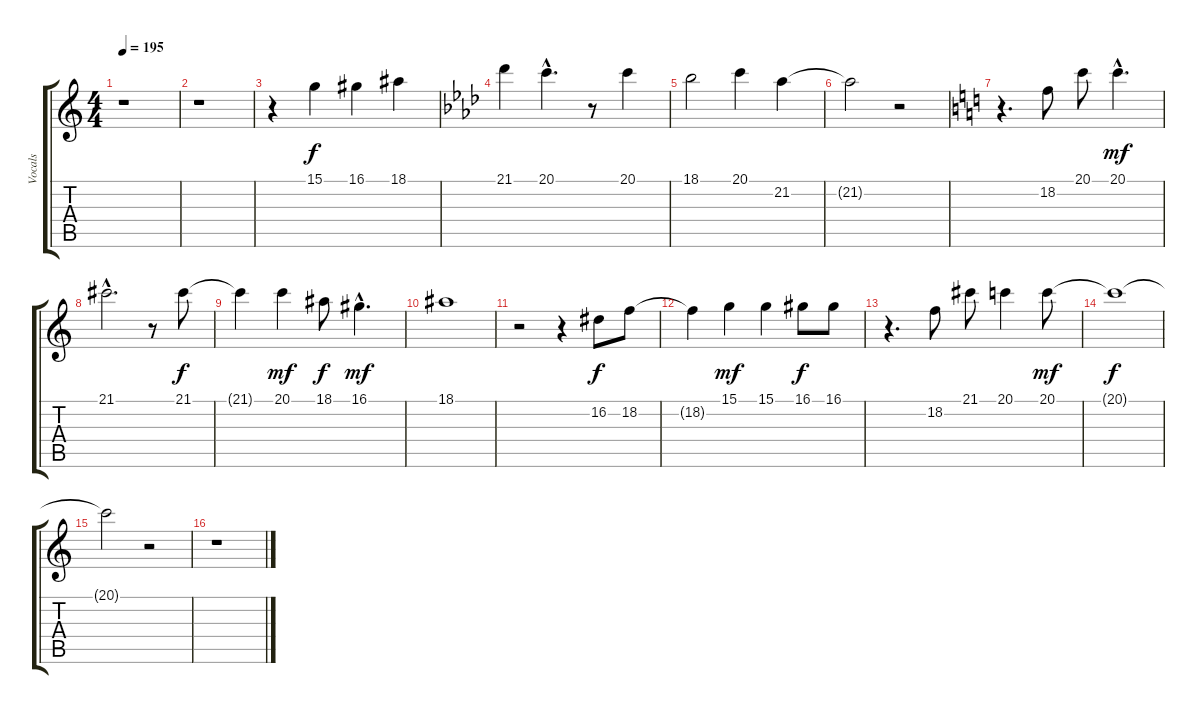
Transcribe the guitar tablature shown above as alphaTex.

\track ("Vocals" "Vocals") {instrument lead2sawtooth}
\staff {score tabs}
\tuning (E4 B3 G3 D3 A2 E2) {hide}
\ts (4 4)
\tempo 195
\clef g2
\ks c
r.1{dy f} |
r.1 |
r.4 15.1.4 16.1.4 18.1.4 |
\ks fminor
21.1.4 20.1{hac}.4{d} r.8 20.1.4 |
18.1.2 20.1.4 21.2.4 |
21.2{t}.2 r.2 |
\ks c
r.4{d} 18.2.8 20.1.8 20.1{hac}.4{d dy mf} |
21.1{hac}.2{d} r.8 21.1.8{dy f} |
21.1{t}.4 20.1.4{dy mf} 18.1.8{dy f} 16.1{hac}.4{d dy mf} |
18.1.1 |
r.2 r.4 16.2.8{dy f} 18.2.8 |
18.2{t}.4 15.1.4{dy mf} 15.1.4 16.1.8{dy f} 16.1.8 |
r.4{d} 18.2.8 21.1.8 20.1.4 20.1.8{dy mf} |
20.1{t}.1{dy f} |
20.1{t}.2 r.2 |
r.1
